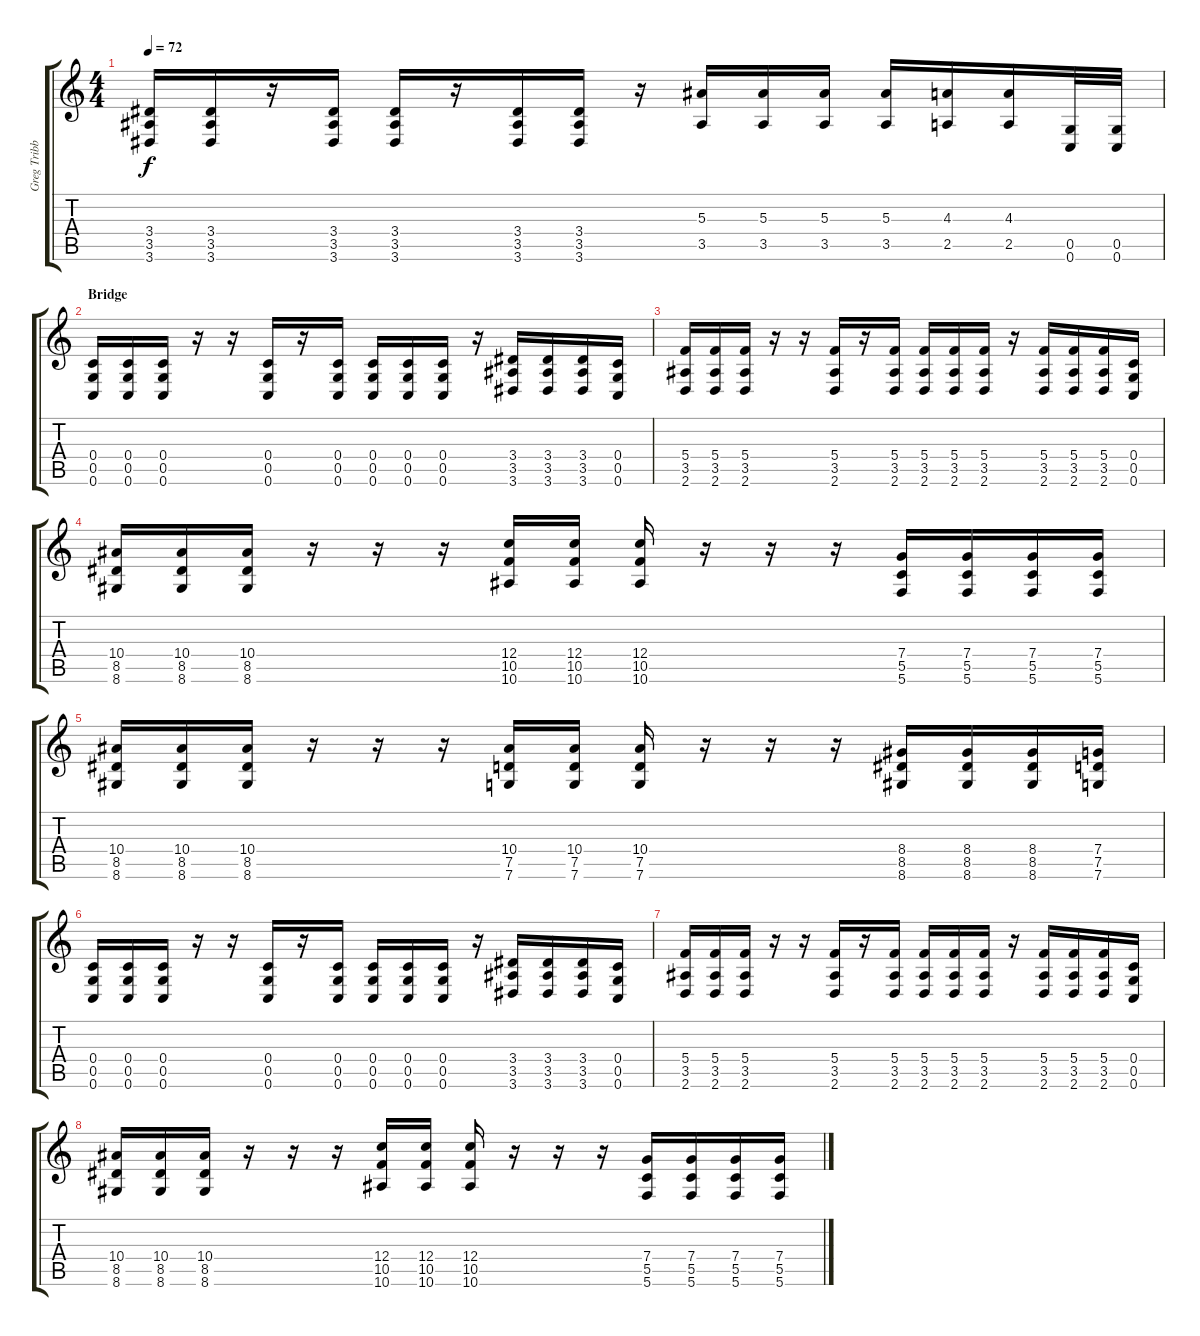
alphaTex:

\track ("Greg Tribbett \"Güüg\" (Main Guitar)" "Greg Tribb") {instrument distortionguitar}
\staff {score tabs}
\tuning (D4 A3 F3 C3 G2 C2) {hide}
\ts (4 4)
\tempo 72
\clef g2
\ks c
(3.4 3.5 3.6).16{dy f} (3.4 3.5 3.6).16 r.16 (3.4 3.5 3.6).16 (3.4 3.5 3.6).16 r.16 (3.4 3.5 3.6).16 (3.4 3.5 3.6).16 r.16 (5.3 3.5).16 (5.3 3.5).16 (5.3 3.5).16 (5.3 3.5).16 (4.3 2.5).16 (4.3 2.5).16 (0.5 0.6).32 (0.5 0.6).32 |
\section ("" "Bridge")
(0.4 0.5 0.6).16 (0.4 0.5 0.6).16 (0.4 0.5 0.6).16 r.16 r.16 (0.4 0.5 0.6).16 r.16 (0.4 0.5 0.6).16 (0.4 0.5 0.6).16 (0.4 0.5 0.6).16 (0.4 0.5 0.6).16 r.16 (3.4 3.5 3.6).16 (3.4 3.5 3.6).16 (3.4 3.5 3.6).16 (0.4 0.5 0.6).16 |
(5.4 3.5 2.6).16 (5.4 3.5 2.6).16 (5.4 3.5 2.6).16 r.16 r.16 (5.4 3.5 2.6).16 r.16 (5.4 3.5 2.6).16 (5.4 3.5 2.6).16 (5.4 3.5 2.6).16 (5.4 3.5 2.6).16 r.16 (5.4 3.5 2.6).16 (5.4 3.5 2.6).16 (5.4 3.5 2.6).16 (0.4 0.5 0.6).16 |
(10.4 8.5 8.6).16 (10.4 8.5 8.6).16 (10.4 8.5 8.6).16 r.16 r.16 r.16 (12.4 10.5 10.6).16 (12.4 10.5 10.6).16 (12.4 10.5 10.6).16 r.16 r.16 r.16 (7.4 5.5 5.6).16 (7.4 5.5 5.6).16 (7.4 5.5 5.6).16 (7.4 5.5 5.6).16 |
(10.4 8.5 8.6).16 (10.4 8.5 8.6).16 (10.4 8.5 8.6).16 r.16 r.16 r.16 (10.4 7.5 7.6).16 (10.4 7.5 7.6).16 (10.4 7.5 7.6).16 r.16 r.16 r.16 (8.4 8.5 8.6).16 (8.4 8.5 8.6).16 (8.4 8.5 8.6).16 (7.4 7.5 7.6).16 |
(0.4 0.5 0.6).16 (0.4 0.5 0.6).16 (0.4 0.5 0.6).16 r.16 r.16 (0.4 0.5 0.6).16 r.16 (0.4 0.5 0.6).16 (0.4 0.5 0.6).16 (0.4 0.5 0.6).16 (0.4 0.5 0.6).16 r.16 (3.4 3.5 3.6).16 (3.4 3.5 3.6).16 (3.4 3.5 3.6).16 (0.4 0.5 0.6).16 |
(5.4 3.5 2.6).16 (5.4 3.5 2.6).16 (5.4 3.5 2.6).16 r.16 r.16 (5.4 3.5 2.6).16 r.16 (5.4 3.5 2.6).16 (5.4 3.5 2.6).16 (5.4 3.5 2.6).16 (5.4 3.5 2.6).16 r.16 (5.4 3.5 2.6).16 (5.4 3.5 2.6).16 (5.4 3.5 2.6).16 (0.4 0.5 0.6).16 |
(10.4 8.5 8.6).16 (10.4 8.5 8.6).16 (10.4 8.5 8.6).16 r.16 r.16 r.16 (12.4 10.5 10.6).16 (12.4 10.5 10.6).16 (12.4 10.5 10.6).16 r.16 r.16 r.16 (7.4 5.5 5.6).16 (7.4 5.5 5.6).16 (7.4 5.5 5.6).16 (7.4 5.5 5.6).16
